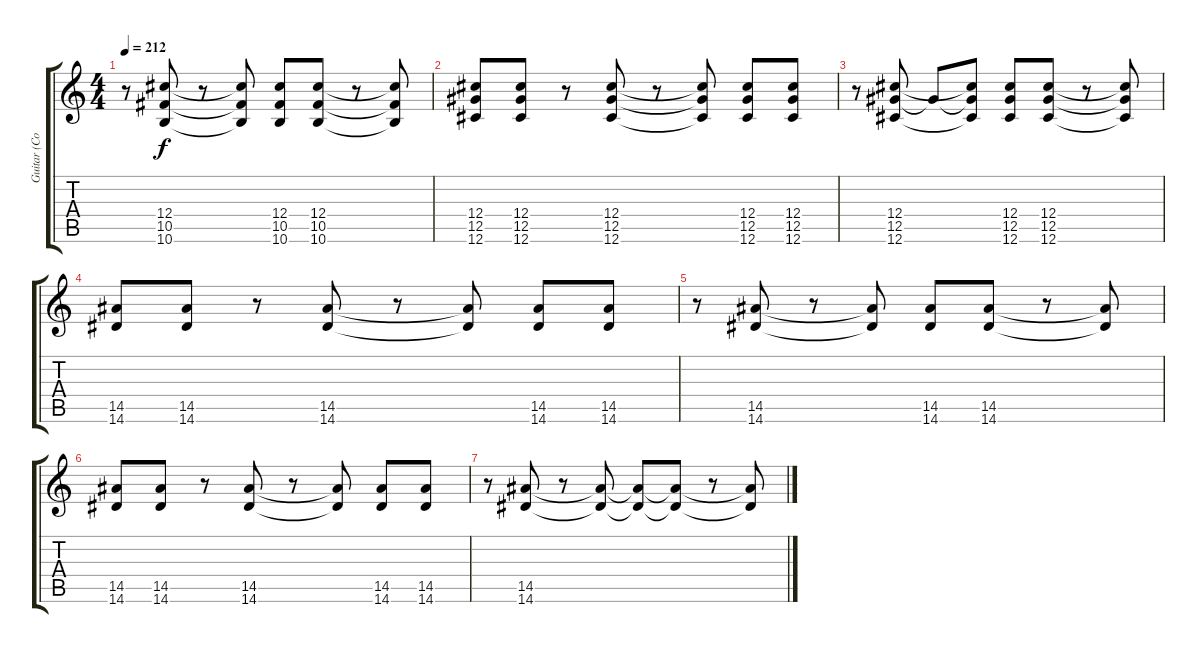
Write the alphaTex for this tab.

\track ("Guitar (Corry)" "Guitar (Co") {instrument distortionguitar}
\staff {score tabs}
\tuning (Eb4 Bb3 Gb3 Db3 Ab2 Db2) {hide}
\ts (4 4)
\tempo 212
\clef g2
\ks c
r.8{dy f} (12.4 10.5 10.6).8 r.8 (12.4{t} 10.5{t} 10.6{t}).8 (12.4 10.5 10.6).8 (12.4 10.5 10.6).8 r.8 (12.4{t} 10.5{t} 10.6{t}).8 |
(12.4 12.5 12.6).8 (12.4 12.5 12.6).8 r.8 (12.4 12.5 12.6).8 r.8 (12.4{t} 12.5{t} 12.6{t}).8 (12.4 12.5 12.6).8 (12.4 12.5 12.6).8 |
r.8 (12.4 12.5 12.6).8 12.5{t}.8 (12.4{t} 12.5{t} 12.6{t}).8 (12.4 12.5 12.6).8 (12.4 12.5 12.6).8 r.8 (12.4{t} 12.5{t} 12.6{t}).8 |
(14.5 14.6).8 (14.5 14.6).8 r.8 (14.5 14.6).8 r.8 (14.5{t} 14.6{t}).8 (14.5 14.6).8 (14.5 14.6).8 |
r.8 (14.5 14.6).8 r.8 (14.5{t} 14.6{t}).8 (14.5 14.6).8 (14.5 14.6).8 r.8 (14.5{t} 14.6{t}).8 |
(14.5 14.6).8 (14.5 14.6).8 r.8 (14.5 14.6).8 r.8 (14.5{t} 14.6{t}).8 (14.5 14.6).8 (14.5 14.6).8 |
r.8 (14.5 14.6).8 r.8 (14.5{t} 14.6{t}).8 (14.5{t} 14.6{t}).8 (14.5{t} 14.6{t}).8 r.8 (14.5{t} 14.6{t}).8
